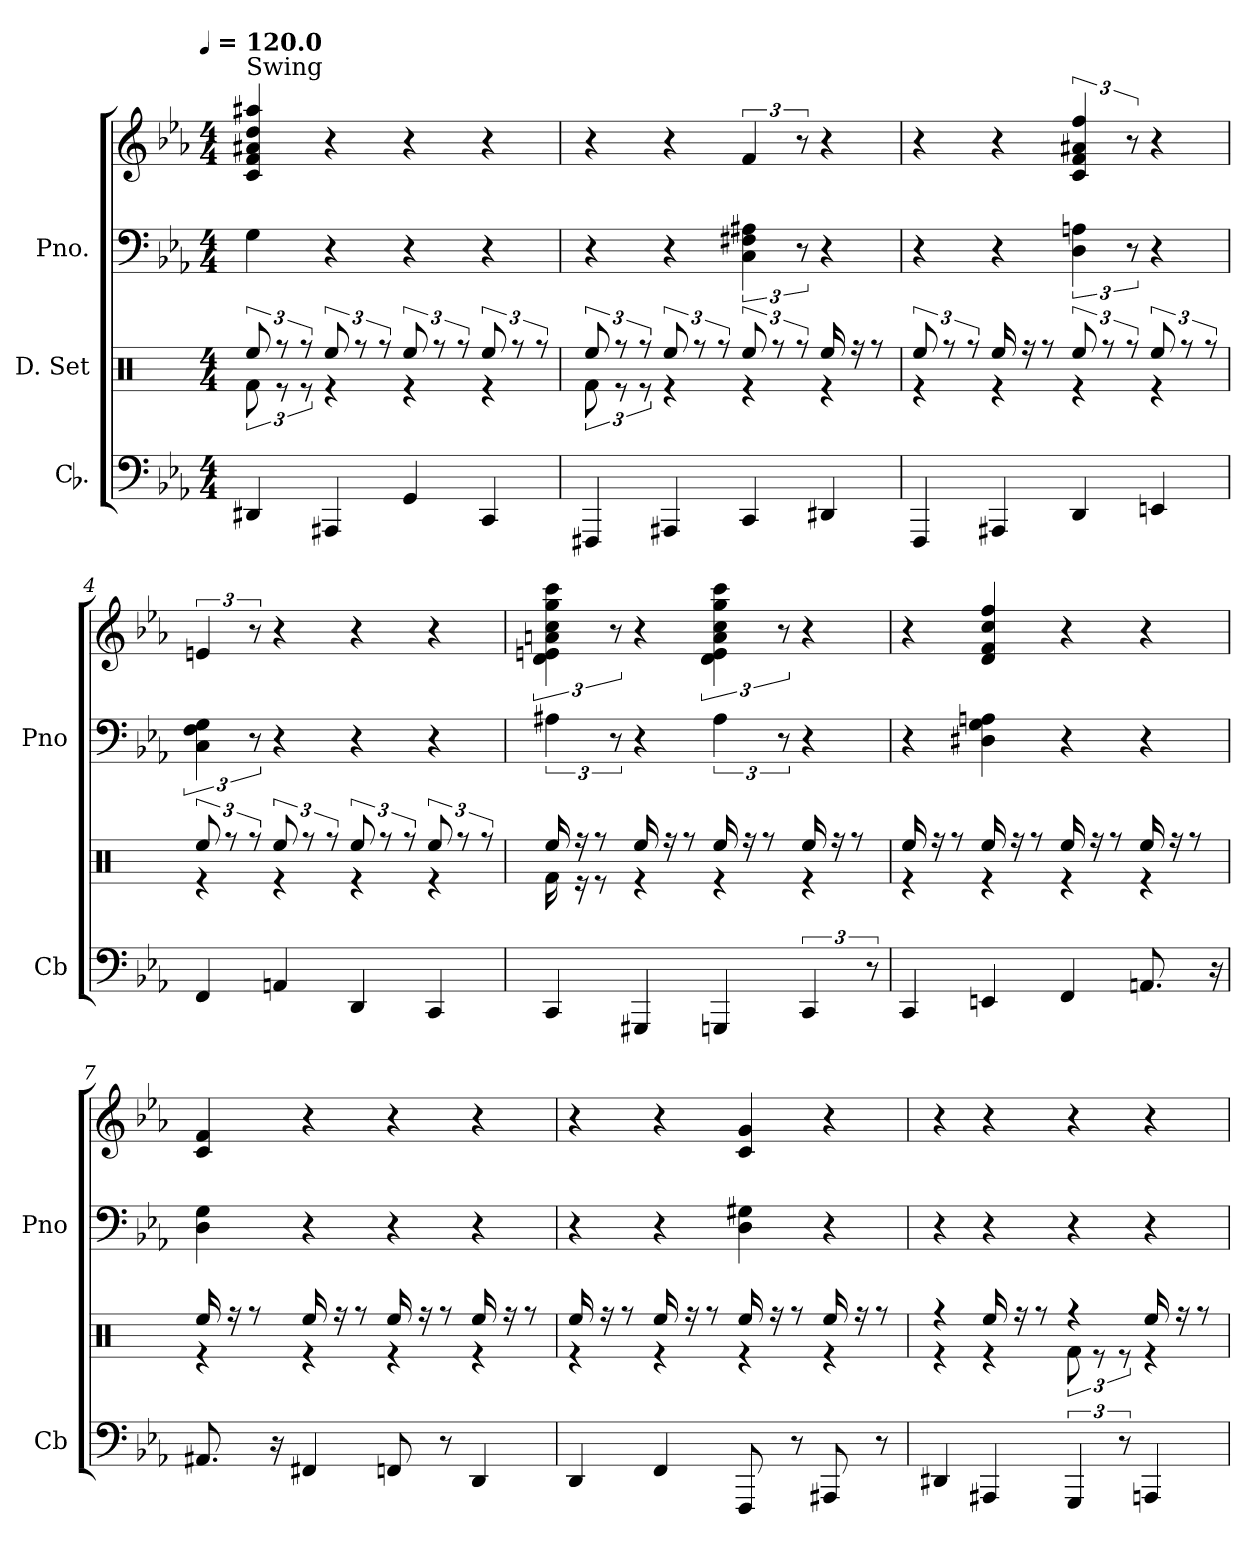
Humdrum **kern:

**kern	**kern	**kern	**kern
*part3	*part2	*part1	*part1
*staff4	*staff3	*staff2	*staff1
*I"Cb.	*I"D. Set	*I"Pno.	*
*I'Cb	*	*I'Pno	*
*clefF4	*clefX	*clefF4	*clefG2
*k[b-e-a-]	*k[]	*k[b-e-a-]	*k[b-e-a-]
!!LO:TX:omd:t=[quarter] = 120.0
*M4/4	*M4/4	*M4/4	*M4/4
*MM120	*MM120	*MM120	*MM120
=1	=1	=1	=1
*	*^	*	*
!	!	!	!	!LO:TX:a:t=Swing
4DD#X	12Rf\	12Ree/	4G	4c 4f 4a#X 4dd 4aa#X
.	12re	12rff	.	.
.	12re	12rff	.	.
4AAA#X	4re	12Ree/	4r	4r
.	.	12rff	.	.
.	.	12rff	.	.
4GG	4re	12Ree/	4r	4r
.	.	12rff	.	.
.	.	12rff	.	.
4CC	4re	12Ree/	4r	4r
.	.	12rff	.	.
.	.	12rff	.	.
=2	=2	=2	=2	=2
4FFF#X	12Rf\	12Ree/	4r	4r
.	12re	12rff	.	.
.	12re	12rff	.	.
4AAA#X	4re	12Ree/	4r	4r
.	.	12rff	.	.
.	.	12rff	.	.
4CC	4re	12Ree/	6C 6F#X 6A#X	6f
.	.	12rff	.	.
.	.	12rff	12r	12r
4DD#X	4re	16Ree/	4r	4r
.	.	16rff	.	.
.	.	8rff	.	.
=3	=3	=3	=3	=3
4FFF	4re	12Ree/	4r	4r
.	.	12rff	.	.
.	.	12rff	.	.
4AAA#X	4re	16Ree/	4r	4r
.	.	16rff	.	.
.	.	8rff	.	.
4DD	4re	12Ree/	6D 6An	6c 6f 6a#X 6ff
.	.	12rff	.	.
.	.	12rff	12r	12r
4EEn	4re	12Ree/	4r	4r
.	.	12rff	.	.
.	.	12rff	.	.
=4	=4	=4	=4	=4
4FF	4re	12Ree/	6C 6F 6G	6en
.	.	12rff	.	.
.	.	12rff	12r	12r
4AAn	4re	12Ree/	4r	4r
.	.	12rff	.	.
.	.	12rff	.	.
4DD	4re	12Ree/	4r	4r
.	.	12rff	.	.
.	.	12rff	.	.
4CC	4re	12Ree/	4r	4r
.	.	12rff	.	.
.	.	12rff	.	.
=5	=5	=5	=5	=5
4CC	16Rf\	16Ree/	6A#X	6d 6en 6an 6cc 6gg 6ccc
.	16re	16rff	.	.
.	8re	8rff	.	.
.	.	.	12r	12r
4GGG#X	4re	16Ree/	4r	4r
.	.	16rff	.	.
.	.	8rff	.	.
4GGGn	4re	16Ree/	6A#	6d 6e 6a 6cc 6gg 6ccc
.	.	16rff	.	.
.	.	8rff	.	.
.	.	.	12r	12r
6CC	4re	16Ree/	4r	4r
.	.	16rff	.	.
.	.	8rff	.	.
12r	.	.	.	.
=6	=6	=6	=6	=6
4CC	4re	16Ree/	4r	4r
.	.	16rff	.	.
.	.	8rff	.	.
4EEn	4re	16Ree/	4D#X 4G 4An	4d 4f 4cc 4ff
.	.	16rff	.	.
.	.	8rff	.	.
4FF	4re	16Ree/	4r	4r
.	.	16rff	.	.
.	.	8rff	.	.
8.AAn	4re	16Ree/	4r	4r
.	.	16rff	.	.
.	.	8rff	.	.
16r	.	.	.	.
=7	=7	=7	=7	=7
8.AA#X	4re	16Ree/	4D 4G	4c 4f
.	.	16rff	.	.
.	.	8rff	.	.
16r	.	.	.	.
4FF#X	4re	16Ree/	4r	4r
.	.	16rff	.	.
.	.	8rff	.	.
8FFn	4re	16Ree/	4r	4r
.	.	16rff	.	.
8r	.	8rff	.	.
4DD	4re	16Ree/	4r	4r
.	.	16rff	.	.
.	.	8rff	.	.
=8	=8	=8	=8	=8
4DD	4re	16Ree/	4r	4r
.	.	16rff	.	.
.	.	8rff	.	.
4FF	4re	16Ree/	4r	4r
.	.	16rff	.	.
.	.	8rff	.	.
8FFF	4re	16Ree/	4D 4G#X	4c 4g
.	.	16rff	.	.
8r	.	8rff	.	.
8AAA#X	4re	16Ree/	4r	4r
.	.	16rff	.	.
8r	.	8rff	.	.
=9	=9	=9	=9	=9
4DD#X	4re	4rff	4r	4r
4AAA#X	4re	16Ree/	4r	4r
.	.	16rff	.	.
.	.	8rff	.	.
6GGG	12Rf\	4rff	4r	4r
.	12re	.	.	.
12r	12re	.	.	.
4AAAn	4re	16Ree/	4r	4r
.	.	16rff	.	.
.	.	8rff	.	.
*	*v	*v	*	*
=	=	=	=
*-	*-	*-	*-
